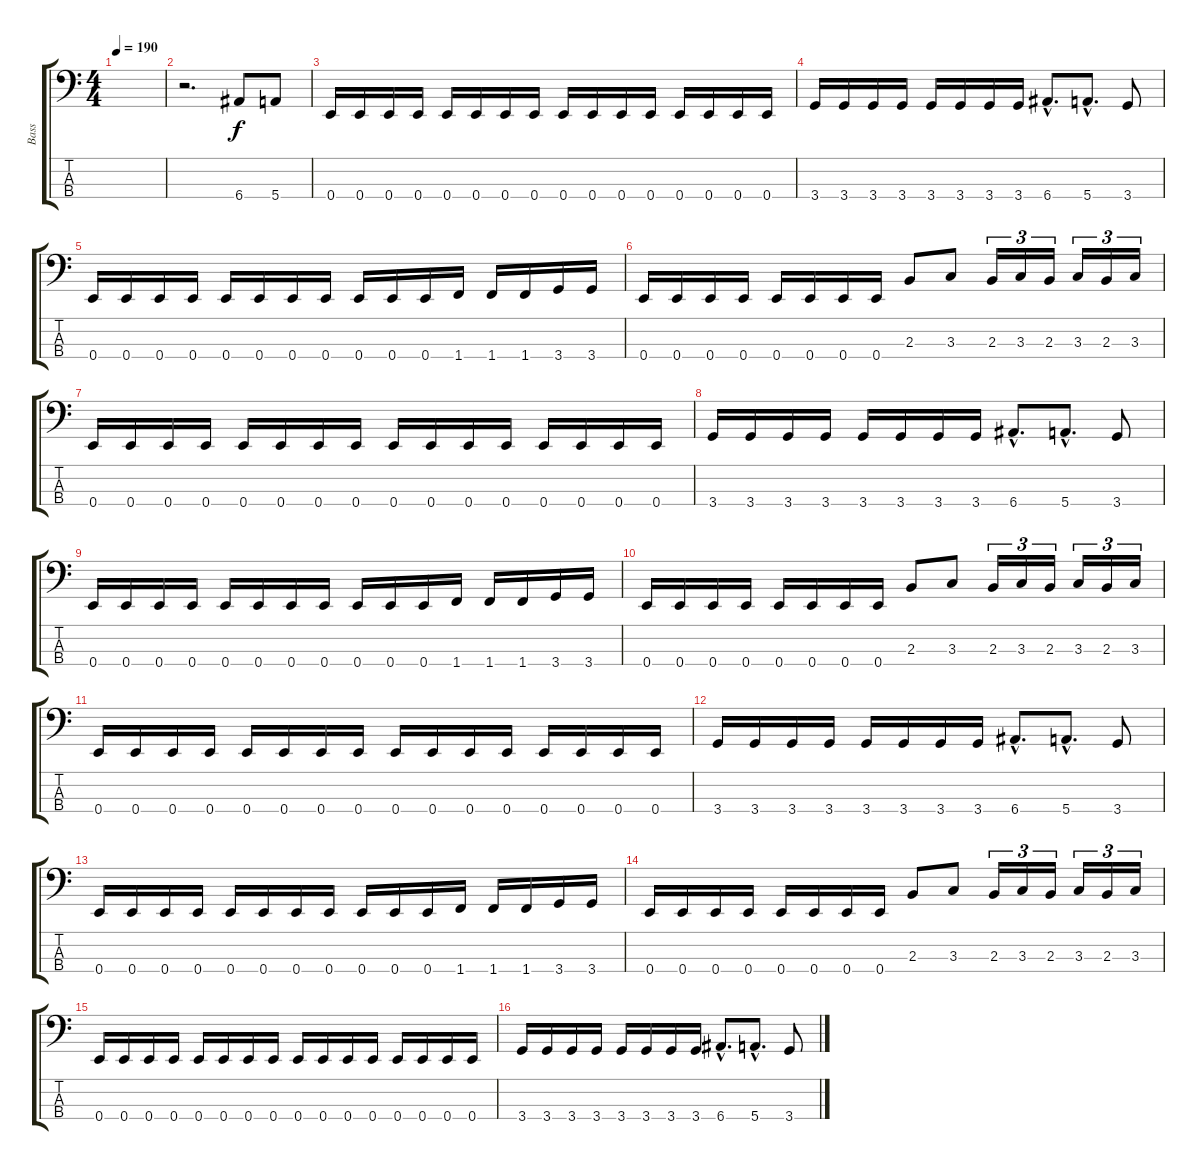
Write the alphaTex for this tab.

\track ("Bass" "Bass") {instrument electricbasspick}
\staff {score tabs}
\tuning (G2 D2 A1 E1) {hide}
\ts (4 4)
\tempo 190
\clef f4
\ks c
|
r.2{d} 6.4.8 5.4.8 |
0.4.16 0.4.16 0.4.16 0.4.16 0.4.16 0.4.16 0.4.16 0.4.16 0.4.16 0.4.16 0.4.16 0.4.16 0.4.16 0.4.16 0.4.16 0.4.16 |
3.4.16 3.4.16 3.4.16 3.4.16 3.4.16 3.4.16 3.4.16 3.4.16 6.4{hac}.8{d} 5.4{hac}.8{d} 3.4.8 |
0.4.16 0.4.16 0.4.16 0.4.16 0.4.16 0.4.16 0.4.16 0.4.16 0.4.16 0.4.16 0.4.16 1.4.16 1.4.16 1.4.16 3.4.16 3.4.16 |
0.4.16 0.4.16 0.4.16 0.4.16 0.4.16 0.4.16 0.4.16 0.4.16 2.3.8 3.3.8 2.3.16{tu (3 2)} 3.3.16{tu (3 2)} 2.3.16{tu (3 2)} 3.3.16{tu (3 2)} 2.3.16{tu (3 2)} 3.3.16{tu (3 2)} |
0.4.16 0.4.16 0.4.16 0.4.16 0.4.16 0.4.16 0.4.16 0.4.16 0.4.16 0.4.16 0.4.16 0.4.16 0.4.16 0.4.16 0.4.16 0.4.16 |
3.4.16 3.4.16 3.4.16 3.4.16 3.4.16 3.4.16 3.4.16 3.4.16 6.4{hac}.8{d} 5.4{hac}.8{d} 3.4.8 |
0.4.16 0.4.16 0.4.16 0.4.16 0.4.16 0.4.16 0.4.16 0.4.16 0.4.16 0.4.16 0.4.16 1.4.16 1.4.16 1.4.16 3.4.16 3.4.16 |
0.4.16 0.4.16 0.4.16 0.4.16 0.4.16 0.4.16 0.4.16 0.4.16 2.3.8 3.3.8 2.3.16{tu (3 2)} 3.3.16{tu (3 2)} 2.3.16{tu (3 2)} 3.3.16{tu (3 2)} 2.3.16{tu (3 2)} 3.3.16{tu (3 2)} |
0.4.16 0.4.16 0.4.16 0.4.16 0.4.16 0.4.16 0.4.16 0.4.16 0.4.16 0.4.16 0.4.16 0.4.16 0.4.16 0.4.16 0.4.16 0.4.16 |
3.4.16 3.4.16 3.4.16 3.4.16 3.4.16 3.4.16 3.4.16 3.4.16 6.4{hac}.8{d} 5.4{hac}.8{d} 3.4.8 |
0.4.16 0.4.16 0.4.16 0.4.16 0.4.16 0.4.16 0.4.16 0.4.16 0.4.16 0.4.16 0.4.16 1.4.16 1.4.16 1.4.16 3.4.16 3.4.16 |
0.4.16 0.4.16 0.4.16 0.4.16 0.4.16 0.4.16 0.4.16 0.4.16 2.3.8 3.3.8 2.3.16{tu (3 2)} 3.3.16{tu (3 2)} 2.3.16{tu (3 2)} 3.3.16{tu (3 2)} 2.3.16{tu (3 2)} 3.3.16{tu (3 2)} |
0.4.16 0.4.16 0.4.16 0.4.16 0.4.16 0.4.16 0.4.16 0.4.16 0.4.16 0.4.16 0.4.16 0.4.16 0.4.16 0.4.16 0.4.16 0.4.16 |
3.4.16 3.4.16 3.4.16 3.4.16 3.4.16 3.4.16 3.4.16 3.4.16 6.4{hac}.8{d} 5.4{hac}.8{d} 3.4.8
